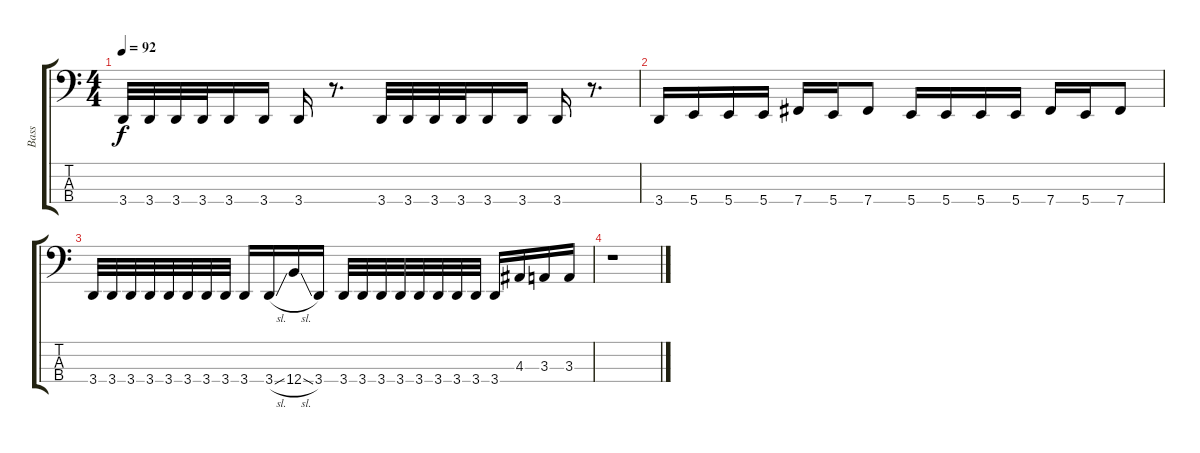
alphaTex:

\track ("Bass" "Bass") {instrument electricbassfinger}
\staff {score tabs}
\tuning (E2 B1 Gb1 B0) {hide}
\ts (4 4)
\tempo 92
\clef f4
\ks c
3.4.32{dy f} 3.4.32 3.4.32 3.4.32 3.4.16 3.4.16 3.4.16 r.8{d} 3.4.32 3.4.32 3.4.32 3.4.32 3.4.16 3.4.16 3.4.16 r.8{d} |
3.4.16 5.4.16 5.4.16 5.4.16 7.4.16 5.4.16 7.4.8 5.4.16 5.4.16 5.4.16 5.4.16 7.4.16 5.4.16 7.4.8 |
3.4.32 3.4.32 3.4.32 3.4.32 3.4.32 3.4.32 3.4.32 3.4.32 3.4.16 3.4{sl}.16 12.4{sl}.16 3.4.16 3.4.32 3.4.32 3.4.32 3.4.32 3.4.32 3.4.32 3.4.32 3.4.32 3.4.16 4.3.16 3.3.16 3.3.16 |
r.1
